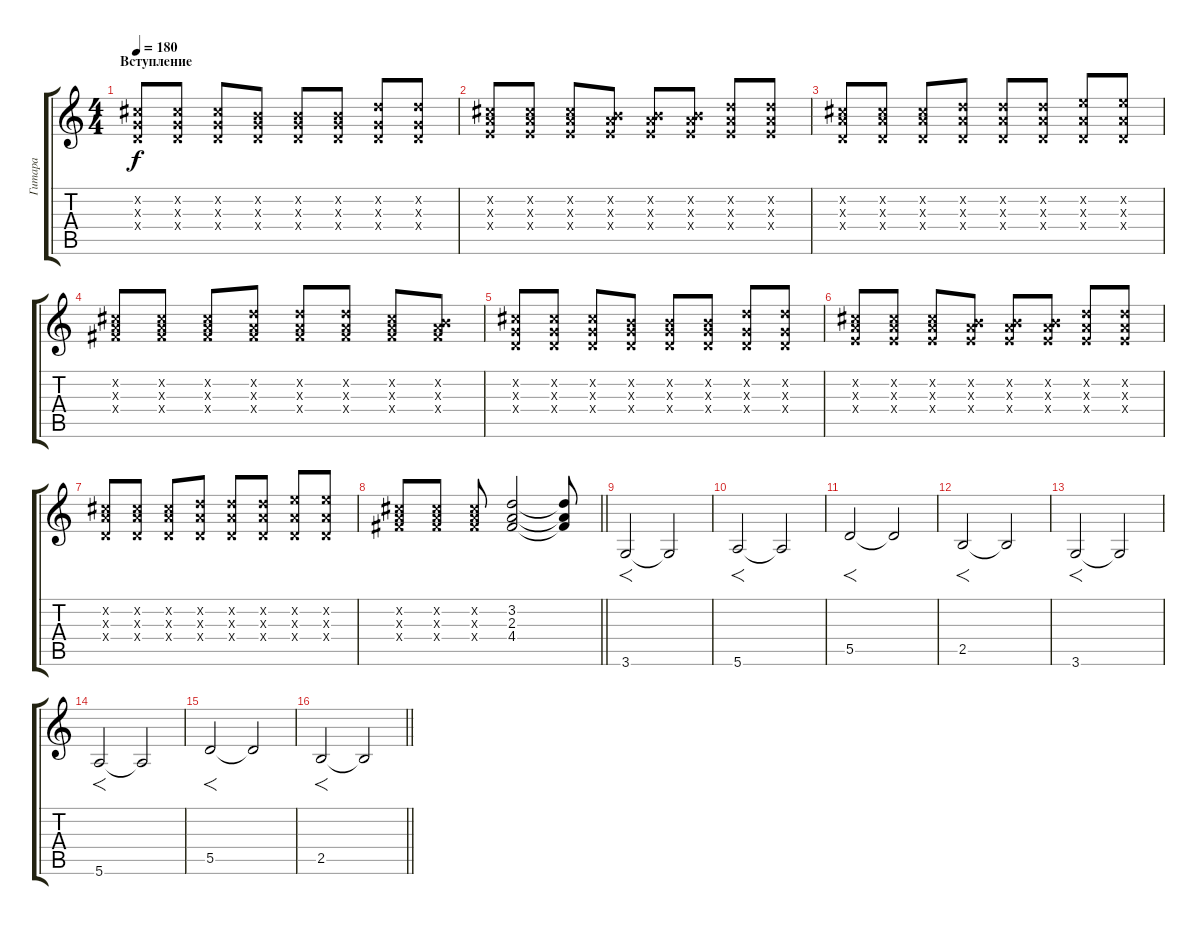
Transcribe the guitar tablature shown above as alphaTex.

\track ("Гитара" "Гитара") {instrument distortionguitar}
\staff {score tabs}
\tuning (E4 B3 G3 D3 A2 E2) {hide}
\ts (4 4)
\section ("" "Вступление")
\tempo 180
\clef g2
\ks c
(2.2{x} 0.3{x} 0.4{x}).8{dy f balance 16 instrument electricguitarmuted} (2.2{x} 0.3{x} 0.4{x}).8 (2.2{x} 0.3{x} 0.4{x}).8 (0.2{x} 0.3{x} 0.4{x}).8 (0.2{x} 0.3{x} 0.4{x}).8 (0.2{x} 0.3{x} 0.4{x}).8 (3.2{x} 0.3{x} 0.4{x}).8 (3.2{x} 0.3{x} 0.4{x}).8 |
(2.2{x} 2.3{x} 2.4{x}).8 (2.2{x} 2.3{x} 2.4{x}).8 (2.2{x} 2.3{x} 2.4{x}).8 (0.2{x} 2.3{x} 2.4{x}).8 (0.2{x} 2.3{x} 2.4{x}).8 (0.2{x} 2.3{x} 2.4{x}).8 (3.2{x} 2.3{x} 2.4{x}).8 (3.2{x} 2.3{x} 2.4{x}).8 |
(2.2{x} 2.3{x} 0.4{x}).8 (2.2{x} 2.3{x} 0.4{x}).8 (2.2{x} 2.3{x} 0.4{x}).8 (3.2{x} 2.3{x} 0.4{x}).8 (3.2{x} 2.3{x} 0.4{x}).8 (3.2{x} 2.3{x} 0.4{x}).8 (5.2{x} 2.3{x} 0.4{x}).8 (5.2{x} 2.3{x} 0.4{x}).8 |
(2.2{x} 2.3{x} 4.4{x}).8 (2.2{x} 2.3{x} 4.4{x}).8 (2.2{x} 2.3{x} 4.4{x}).8 (3.2{x} 2.3{x} 4.4{x}).8 (3.2{x} 2.3{x} 4.4{x}).8 (3.2{x} 2.3{x} 4.4{x}).8 (2.2{x} 2.3{x} 4.4{x}).8 (0.2{x} 2.3{x} 4.4{x}).8 |
(2.2{x} 0.3{x} 0.4{x}).8 (2.2{x} 0.3{x} 0.4{x}).8 (2.2{x} 0.3{x} 0.4{x}).8 (0.2{x} 0.3{x} 0.4{x}).8 (0.2{x} 0.3{x} 0.4{x}).8 (0.2{x} 0.3{x} 0.4{x}).8 (3.2{x} 0.3{x} 0.4{x}).8 (3.2{x} 0.3{x} 0.4{x}).8 |
(2.2{x} 2.3{x} 2.4{x}).8 (2.2{x} 2.3{x} 2.4{x}).8 (2.2{x} 2.3{x} 2.4{x}).8 (0.2{x} 2.3{x} 2.4{x}).8 (0.2{x} 2.3{x} 2.4{x}).8 (0.2{x} 2.3{x} 2.4{x}).8 (3.2{x} 2.3{x} 2.4{x}).8 (3.2{x} 2.3{x} 2.4{x}).8 |
(2.2{x} 2.3{x} 0.4{x}).8 (2.2{x} 2.3{x} 0.4{x}).8 (2.2{x} 2.3{x} 0.4{x}).8 (3.2{x} 2.3{x} 0.4{x}).8 (3.2{x} 2.3{x} 0.4{x}).8 (3.2{x} 2.3{x} 0.4{x}).8 (5.2{x} 2.3{x} 0.4{x}).8 (5.2{x} 2.3{x} 0.4{x}).8 |
\barLineRight lightlight
(2.2{x} 2.3{x} 4.4{x}).8 (2.2{x} 2.3{x} 4.4{x}).8 (2.2{x} 2.3{x} 4.4{x}).8 (3.2 2.3 4.4).2 (3.2{t} 2.3{t} 4.4{t}).8 |
\section ("" "")
3.6.2{f balance 0 instrument distortionguitar} 3.6{t}.2 |
5.6.2{f} 5.6{t}.2 |
5.5.2{f} 5.5{t}.2 |
2.5.2{f} 2.5{t}.2 |
3.6.2{f} 3.6{t}.2 |
5.6.2{f} 5.6{t}.2 |
5.5.2{f} 5.5{t}.2 |
\barLineRight lightlight
2.5.2{f} 2.5{t}.2
